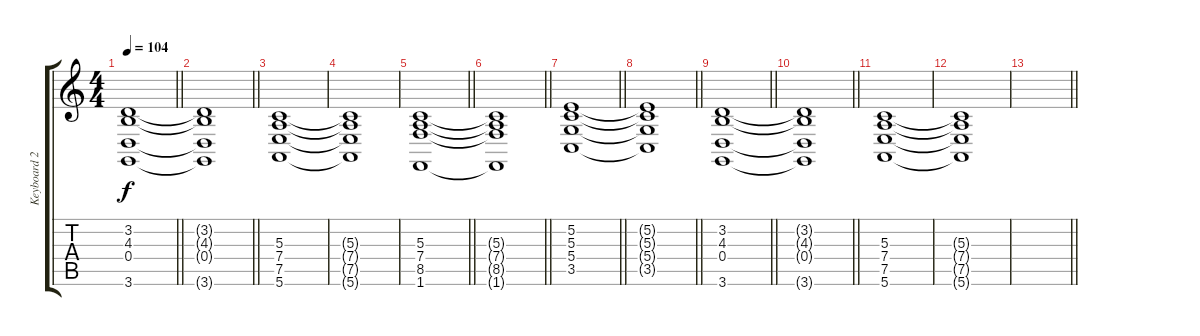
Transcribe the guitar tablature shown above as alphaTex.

\track ("Keyboard 2" "Keyboard 2") {instrument choiraahs}
\staff {score tabs}
\tuning (E4 B3 G3 D3 A2 E2) {hide}
\ts (4 4)
\tempo 104
\clef g2
\barLineRight lightlight
\ks c
(3.2 4.3 0.4 3.6).1{dy f} |
\barLineRight lightlight
(3.2{t} 4.3{t} 0.4{t} 3.6{t}).1 |
(5.3 7.4 7.5 5.6).1 |
(5.3{t} 7.4{t} 7.5{t} 5.6{t}).1 |
\barLineRight lightlight
(5.3 7.4 8.5 1.6).1 |
\barLineRight lightlight
(5.3{t} 7.4{t} 8.5{t} 1.6{t}).1 |
\barLineRight lightlight
(5.2 5.3 5.4 3.5).1 |
\barLineRight lightlight
(5.2{t} 5.3{t} 5.4{t} 3.5{t}).1 |
\barLineRight lightlight
(3.2 4.3 0.4 3.6).1 |
\barLineRight lightlight
(3.2{t} 4.3{t} 0.4{t} 3.6{t}).1 |
(5.3 7.4 7.5 5.6).1 |
(5.3{t} 7.4{t} 7.5{t} 5.6{t}).1 |
\barLineRight lightlight
